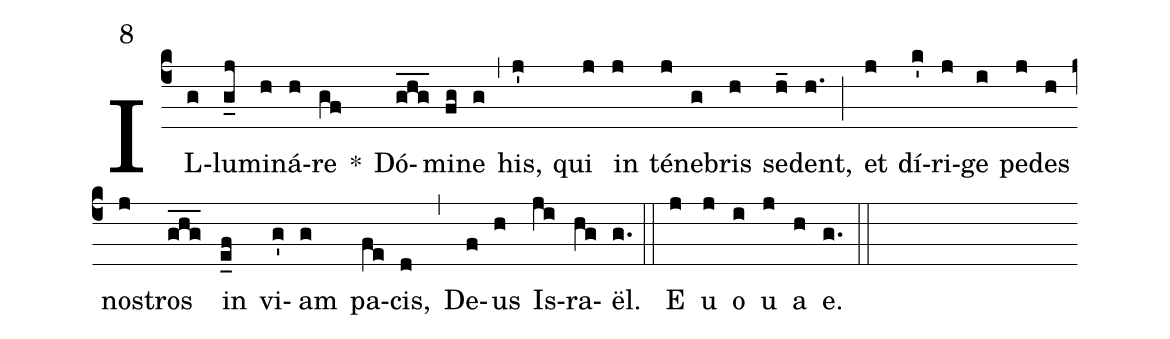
mode:8;
%%
(c4)IL(g)lu(g_j)mi(h)ná(h)re(gf) *() Dó(ghg___)mi(fg)ne(g) (,) his,(j') qui(j) in(j) té(j)ne(g)bris(h) se(h_)dent,(h.) (;) et(j) dí(k')ri(j)ge(i) pe(j)des(h) nos(j)tros(ghg___) in(e_f) vi(g')am(g) pa(fe)cis,(d) (,) De(f)us(h) Is(ji)ra(hg)ël.(g.) (::) <eu>E(j) u(j) o(i) u(j) a(h) e.</eu>(g.) (::)
